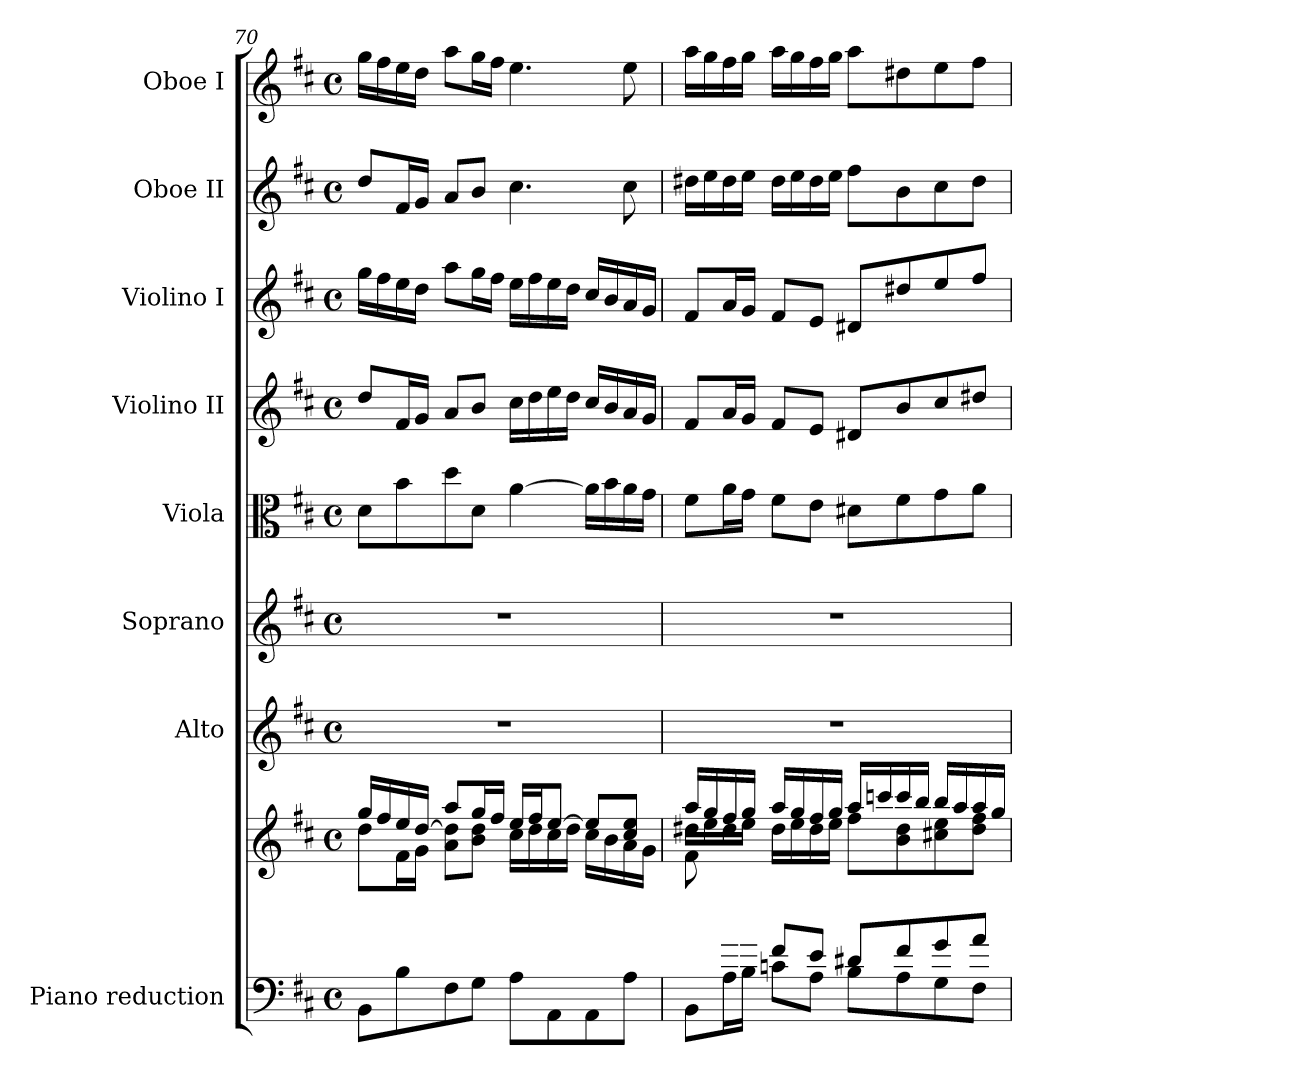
**kern	**kern	**kern	**kern	**kern	**kern	**kern	**kern	**kern
*part8	*part8	*part7	*part6	*part5	*part4	*part3	*part2	*part1
*staff9	*staff8	*staff7	*staff6	*staff5	*staff4	*staff3	*staff2	*staff1
*I"Piano reduction	*	*I"Alto	*I"Soprano	*I"Viola	*I"Violino II	*I"Violino I	*I"Oboe II	*I"Oboe I
*I'Pno	*	*	*	*I'Vla	*I'Vln	*I'Vln	*I'Ob	*I'Ob
*clefF4	*clefG2	*clefG2	*clefG2	*clefC3	*clefG2	*clefG2	*clefG2	*clefG2
*k[f#c#]	*k[f#c#]	*k[f#c#]	*k[f#c#]	*k[f#c#]	*k[f#c#]	*k[f#c#]	*k[f#c#]	*k[f#c#]
*M4/4	*M4/4	*M4/4	*M4/4	*M4/4	*M4/4	*M4/4	*M4/4	*M4/4
*met(c)	*met(c)	*met(c)	*met(c)	*met(c)	*met(c)	*met(c)	*met(c)	*met(c)
=70	=70	=70	=70	=70	=70	=70	=70	=70
*	*^	*	*	*	*	*	*	*
8BB\L	16gg/LL	8dd\L	1r	1r	8d\L	8dd/L	16gg\LL	8dd/L	16gg\LL
.	16ff#/	.	.	.	.	.	16ff#\	.	16ff#\
8B\	16ee/	16f#\L	.	.	8b\	16f#/L	16ee\	16f#/L	16ee\
.	[<16dd/JJ	16g\JJ	.	.	.	16g/JJ	16dd\JJ	16g/JJ	16dd\JJ
8F#\	8aa/L	8a\ 8dd\]L	.	.	8dd\	8a/L	8aa\L	8a/L	8aa\L
8G\J	16gg/L	8b\ 8dd\J	.	.	8d\J	8b/J	16gg\L	8b/J	16gg\L
.	16ff#/JJ	.	.	.	.	.	16ff#\JJ	.	16ff#\JJ
8A\L	16ee/LL	16cc#\LL	.	.	[4a\	16cc#\LL	16ee\LL	4.cc#\	4.ee\
.	16ff#/J	16dd\	.	.	.	16dd\	16ff#\	.	.
8AA\	[8ee/J	16cc#\	.	.	.	16ee\	16ee\	.	.
.	.	16dd\JJ	.	.	.	16dd\JJ	16dd\JJ	.	.
8AA\	8ee/L]	16cc#\LL	.	.	16a\LL]	16cc#/LL	16cc#/LL	.	.
.	.	16b\	.	.	16b\	16b/	16b/	.	.
8A\J	8cc#/ 8ee/J	16a\	.	.	16a\	16a/	16a/	8cc#\	8ee\
.	.	16g\JJ	.	.	16g\JJ	16g/JJ	16g/JJ	.	.
=71	=71	=71	=71	=71	=71	=71	=71	=71	=71
*^	*	*^	*	*	*	*	*	*	*
8ryy	8BB\L	16aa/LL	16dd#X\LL	8f#\L	1r	1r	8f#\L	8f#/L	8f#/L	16dd#X\LL	16aa\LL
.	.	16gg/	16ee\	.	.	.	.	.	.	16ee\	16gg\
16a/L	16A\L	16ff#/	16dd#\	2..ryy	.	.	16a\L	16a/L	16a/L	16dd#\	16ff#\
16g/JJ	16B\JJ	16gg/JJ	16ee\JJ	.	.	.	16g\JJ	16g/JJ	16g/JJ	16ee\JJ	16gg\JJ
8f#/L	8cn\L	16aa/LL	16dd#\LL	.	.	.	8f#\L	8f#/L	8f#/L	16dd#\LL	16aa\LL
.	.	16gg/	16ee\	.	.	.	.	.	.	16ee\	16gg\
8e/J	8A\J	16ff#/	16dd#\	.	.	.	8e\J	8e/J	8e/J	16dd#\	16ff#\
.	.	16gg/JJ	16ee\JJ	.	.	.	.	.	.	16ee\JJ	16gg\JJ
8d#X/L	8B\L	16aa/LL	8ff#\L	.	.	.	8d#X\L	8d#X/L	8d#X/L	8ff#\L	8aa\L
.	.	16cccn/	.	.	.	.	.	.	.	.	.
8f#/	8A\	16ccc/	8b\ 8dd#\	.	.	.	8f#\	8b/	8dd#X/	8b\	8dd#X\
.	.	16bb/JJ	.	.	.	.	.	.	.	.	.
8g/	8G\	16bb/LL	8cc#X\ 8ee\	.	.	.	8g\	8cc#/	8ee/	8cc#\	8ee\
.	.	16aa/	.	.	.	.	.	.	.	.	.
8a/J	8F#\J	16aa/	8dd#\ 8ff#\J	.	.	.	8a\J	8dd#X/J	8ff#/J	8dd#\J	8ff#\J
.	.	16gg/JJ	.	.	.	.	.	.	.	.	.
*v	*v	*	*	*	*	*	*	*	*	*	*
*	*v	*v	*v	*	*	*	*	*	*	*
=	=	=	=	=	=	=	=	=
*-	*-	*-	*-	*-	*-	*-	*-	*-
